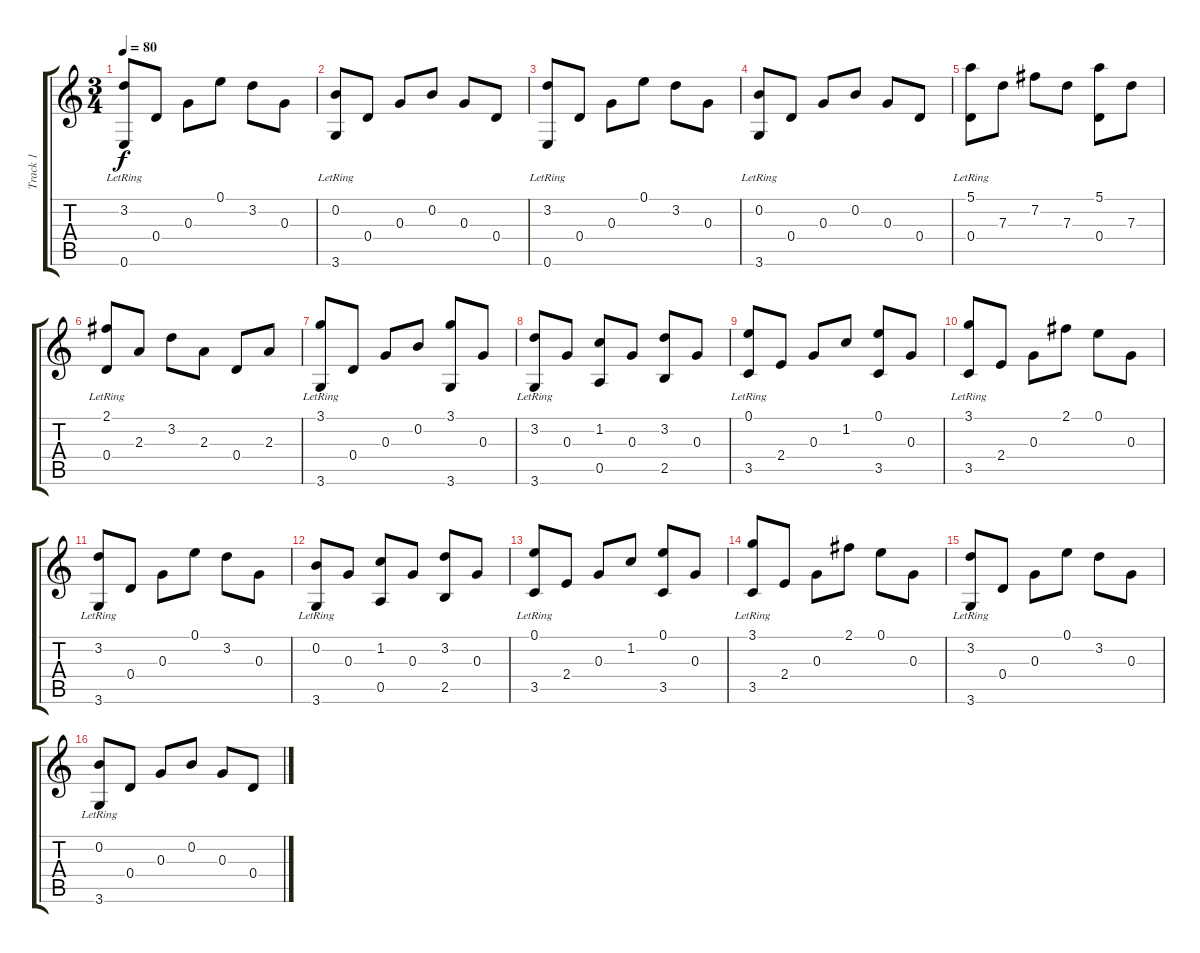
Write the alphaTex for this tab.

\track ("Track 1" "Track 1") {instrument acousticguitarnylon}
\staff {score tabs}
\tuning (E4 B3 G3 D3 A2 E2) {hide}
\ts (3 4)
\tempo 80
\clef g2
\ks c
(3.2{lr} 0.6{lr}).8{dy f instrument acousticguitarnylon} 0.4.8 0.3.8 0.1.8 3.2.8 0.3.8 |
(0.2{lr} 3.6{lr}).8 0.4.8 0.3.8 0.2.8 0.3.8 0.4.8 |
(3.2{lr} 0.6{lr}).8 0.4.8 0.3.8 0.1.8 3.2.8 0.3.8 |
(0.2{lr} 3.6{lr}).8 0.4.8 0.3.8 0.2.8 0.3.8 0.4.8 |
(5.1{lr} 0.4{lr}).8 7.3.8 7.2.8 7.3.8 (5.1 0.4).8 7.3.8 |
(2.1{lr} 0.4{lr}).8 2.3.8 3.2.8 2.3.8 0.4.8 2.3.8 |
(3.1{lr} 3.6{lr}).8 0.4.8 0.3.8 0.2.8 (3.1 3.6).8 0.3.8 |
(3.2{lr} 3.6{lr}).8 0.3.8 (1.2 0.5).8 0.3.8 (3.2 2.5).8 0.3.8 |
(0.1{lr} 3.5{lr}).8 2.4.8 0.3.8 1.2.8 (0.1 3.5).8 0.3.8 |
(3.1{lr} 3.5{lr}).8 2.4.8 0.3.8 2.1.8 0.1.8 0.3.8 |
(3.2{lr} 3.6{lr}).8 0.4.8 0.3.8 0.1.8 3.2.8 0.3.8 |
(0.2{lr} 3.6{lr}).8 0.3.8 (1.2 0.5).8 0.3.8 (3.2 2.5).8 0.3.8 |
(0.1{lr} 3.5{lr}).8 2.4.8 0.3.8 1.2.8 (0.1 3.5).8 0.3.8 |
(3.1{lr} 3.5{lr}).8 2.4.8 0.3.8 2.1.8 0.1.8 0.3.8 |
(3.2{lr} 3.6{lr}).8 0.4.8 0.3.8 0.1.8 3.2.8 0.3.8 |
(0.2{lr} 3.6{lr}).8 0.4.8 0.3.8 0.2.8 0.3.8 0.4.8
